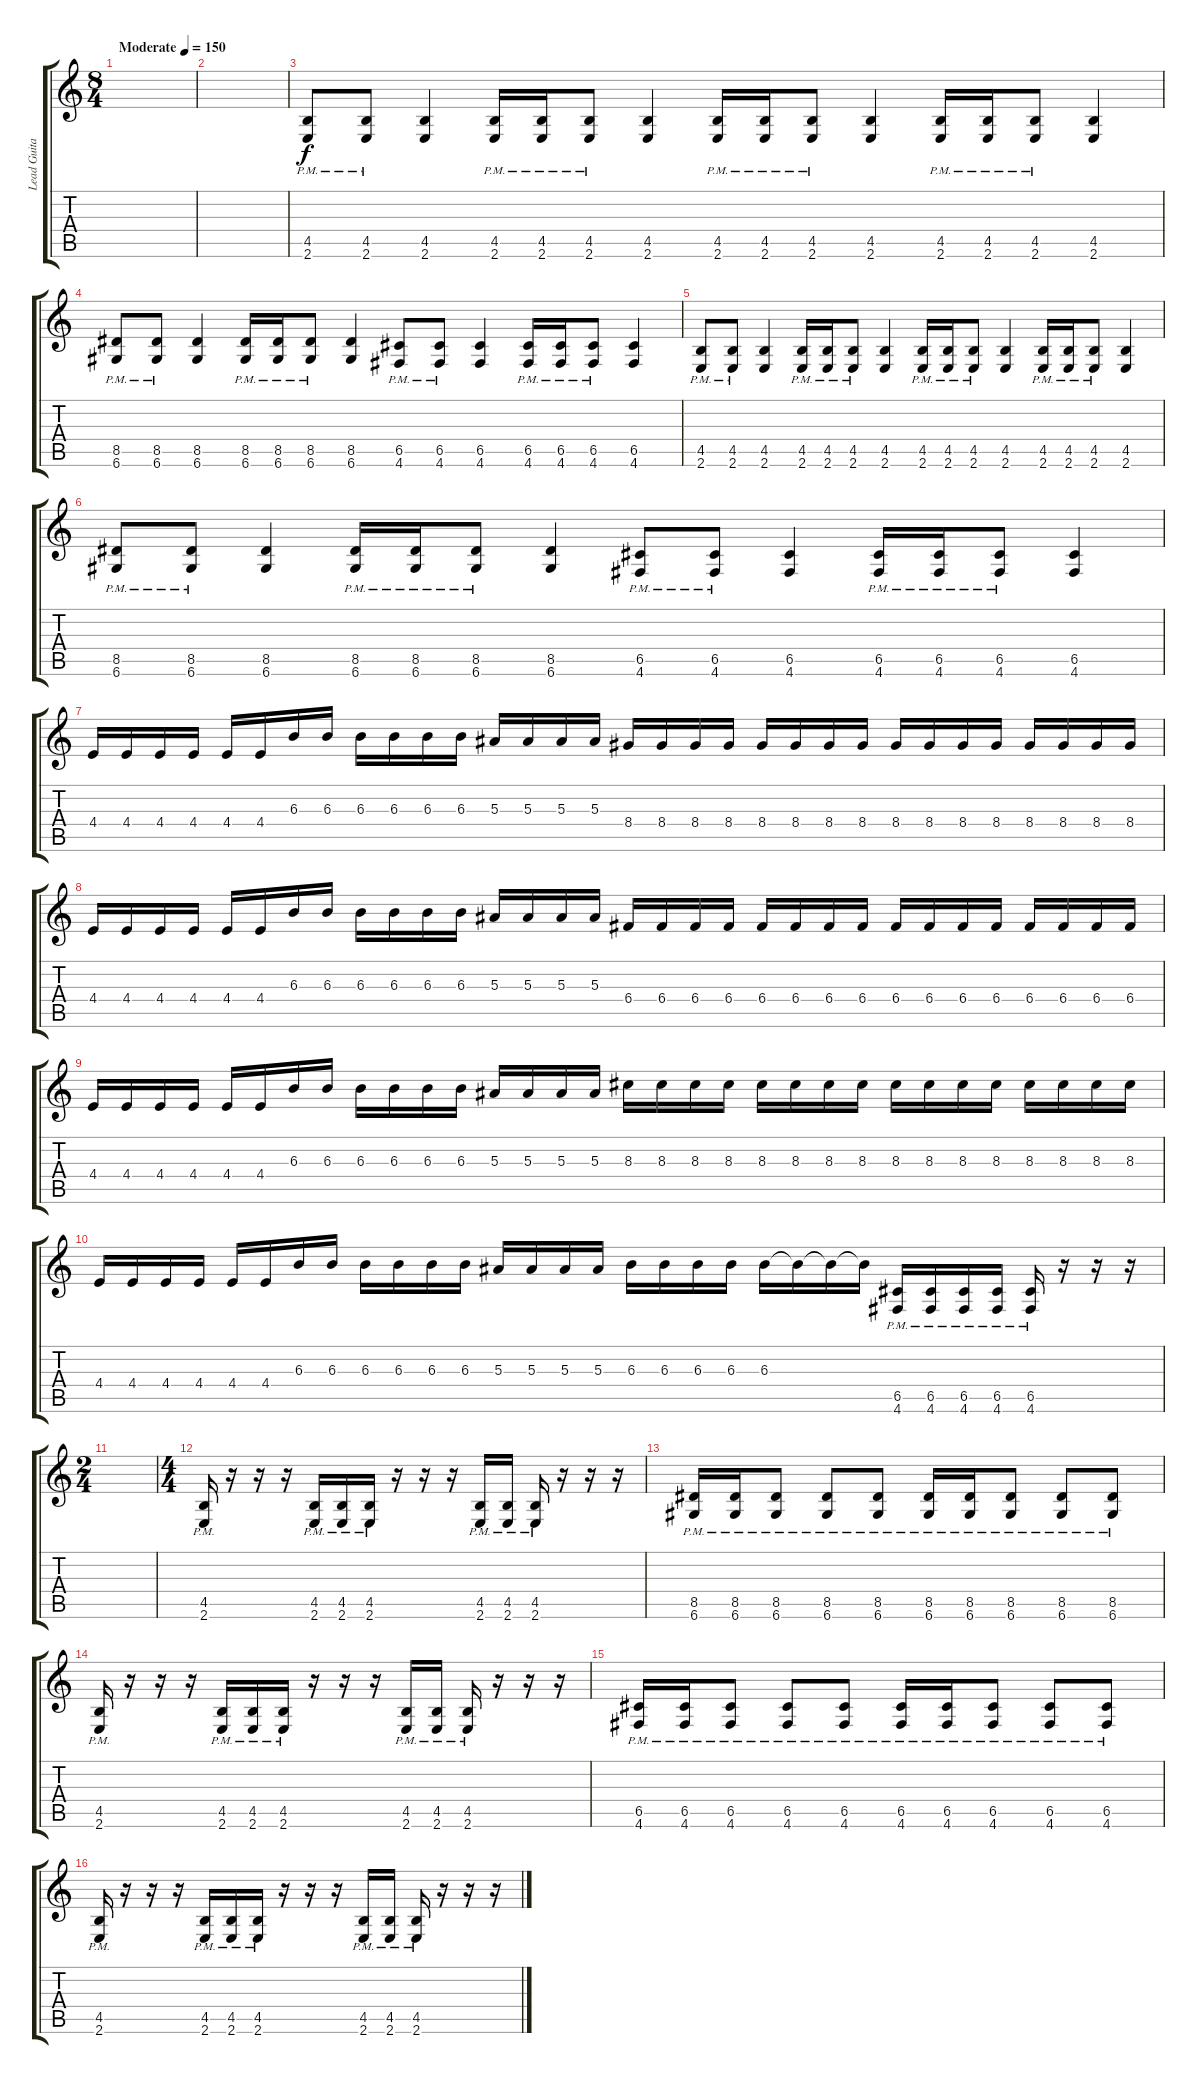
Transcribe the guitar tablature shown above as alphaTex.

\track ("Lead Guitar" "Lead Guita") {instrument distortionguitar}
\staff {score tabs}
\tuning (D4 A3 F3 C3 G2 D2) {hide}
\ts (8 4)
\tempo (150 "Moderate")
\clef g2
\ks c
|
|
(4.5{pm} 2.6{pm}).8 (4.5{pm} 2.6{pm}).8 (4.5 2.6).4 (4.5{pm} 2.6{pm}).16 (4.5{pm} 2.6{pm}).16 (4.5{pm} 2.6{pm}).8 (4.5 2.6).4 (4.5{pm} 2.6{pm}).16 (4.5{pm} 2.6{pm}).16 (4.5{pm} 2.6{pm}).8 (4.5 2.6).4 (4.5{pm} 2.6{pm}).16 (4.5{pm} 2.6{pm}).16 (4.5{pm} 2.6{pm}).8 (4.5 2.6).4 |
(8.5{pm} 6.6{pm}).8 (8.5{pm} 6.6{pm}).8 (8.5 6.6).4 (8.5{pm} 6.6{pm}).16 (8.5{pm} 6.6{pm}).16 (8.5{pm} 6.6{pm}).8 (8.5 6.6).4 (6.5{pm} 4.6{pm}).8 (6.5{pm} 4.6{pm}).8 (6.5 4.6).4 (6.5{pm} 4.6{pm}).16 (6.5{pm} 4.6{pm}).16 (6.5{pm} 4.6{pm}).8 (6.5 4.6).4 |
(4.5{pm} 2.6{pm}).8 (4.5{pm} 2.6{pm}).8 (4.5 2.6).4 (4.5{pm} 2.6{pm}).16 (4.5{pm} 2.6{pm}).16 (4.5{pm} 2.6{pm}).8 (4.5 2.6).4 (4.5{pm} 2.6{pm}).16 (4.5{pm} 2.6{pm}).16 (4.5{pm} 2.6{pm}).8 (4.5 2.6).4 (4.5{pm} 2.6{pm}).16 (4.5{pm} 2.6{pm}).16 (4.5{pm} 2.6{pm}).8 (4.5 2.6).4 |
(8.5{pm} 6.6{pm}).8 (8.5{pm} 6.6{pm}).8 (8.5 6.6).4 (8.5{pm} 6.6{pm}).16 (8.5{pm} 6.6{pm}).16 (8.5{pm} 6.6{pm}).8 (8.5 6.6).4 (6.5{pm} 4.6{pm}).8 (6.5{pm} 4.6{pm}).8 (6.5 4.6).4 (6.5{pm} 4.6{pm}).16 (6.5{pm} 4.6{pm}).16 (6.5{pm} 4.6{pm}).8 (6.5 4.6).4 |
4.4.16 4.4.16 4.4.16 4.4.16 4.4.16 4.4.16 6.3.16 6.3.16 6.3.16 6.3.16 6.3.16 6.3.16 5.3.16 5.3.16 5.3.16 5.3.16 8.4.16 8.4.16 8.4.16 8.4.16 8.4.16 8.4.16 8.4.16 8.4.16 8.4.16 8.4.16 8.4.16 8.4.16 8.4.16 8.4.16 8.4.16 8.4.16 |
4.4.16 4.4.16 4.4.16 4.4.16 4.4.16 4.4.16 6.3.16 6.3.16 6.3.16 6.3.16 6.3.16 6.3.16 5.3.16 5.3.16 5.3.16 5.3.16 6.4.16 6.4.16 6.4.16 6.4.16 6.4.16 6.4.16 6.4.16 6.4.16 6.4.16 6.4.16 6.4.16 6.4.16 6.4.16 6.4.16 6.4.16 6.4.16 |
4.4.16 4.4.16 4.4.16 4.4.16 4.4.16 4.4.16 6.3.16 6.3.16 6.3.16 6.3.16 6.3.16 6.3.16 5.3.16 5.3.16 5.3.16 5.3.16 8.3.16 8.3.16 8.3.16 8.3.16 8.3.16 8.3.16 8.3.16 8.3.16 8.3.16 8.3.16 8.3.16 8.3.16 8.3.16 8.3.16 8.3.16 8.3.16 |
4.4.16 4.4.16 4.4.16 4.4.16 4.4.16 4.4.16 6.3.16 6.3.16 6.3.16 6.3.16 6.3.16 6.3.16 5.3.16 5.3.16 5.3.16 5.3.16 6.3.16 6.3.16 6.3.16 6.3.16 6.3.16 6.3{t}.16 6.3{t}.16 6.3{t}.16 (6.5{pm} 4.6{pm}).16 (6.5{pm} 4.6{pm}).16 (6.5{pm} 4.6{pm}).16 (6.5{pm} 4.6{pm}).16 (6.5{pm} 4.6{pm}).16 r.16 r.16 r.16 |
\ts (2 4)
|
\ts (4 4)
(4.5{pm} 2.6{pm}).16 r.16 r.16 r.16 (4.5{pm} 2.6{pm}).16 (4.5{pm} 2.6{pm}).16 (4.5{pm} 2.6{pm}).16 r.16 r.16 r.16 (4.5{pm} 2.6{pm}).16 (4.5{pm} 2.6{pm}).16 (4.5{pm} 2.6{pm}).16 r.16 r.16 r.16 |
(8.5{pm} 6.6{pm}).16 (8.5{pm} 6.6{pm}).16 (8.5{pm} 6.6{pm}).8 (8.5{pm} 6.6{pm}).8 (8.5{pm} 6.6{pm}).8 (8.5{pm} 6.6{pm}).16 (8.5{pm} 6.6{pm}).16 (8.5{pm} 6.6{pm}).8 (8.5{pm} 6.6{pm}).8 (8.5{pm} 6.6{pm}).8 |
(4.5{pm} 2.6{pm}).16 r.16 r.16 r.16 (4.5{pm} 2.6{pm}).16 (4.5{pm} 2.6{pm}).16 (4.5{pm} 2.6{pm}).16 r.16 r.16 r.16 (4.5{pm} 2.6{pm}).16 (4.5{pm} 2.6{pm}).16 (4.5{pm} 2.6{pm}).16 r.16 r.16 r.16 |
(6.5{pm} 4.6{pm}).16 (6.5{pm} 4.6{pm}).16 (6.5{pm} 4.6{pm}).8 (6.5{pm} 4.6{pm}).8 (6.5{pm} 4.6{pm}).8 (6.5{pm} 4.6{pm}).16 (6.5{pm} 4.6{pm}).16 (6.5{pm} 4.6{pm}).8 (6.5{pm} 4.6{pm}).8 (6.5{pm} 4.6{pm}).8 |
(4.5{pm} 2.6{pm}).16 r.16 r.16 r.16 (4.5{pm} 2.6{pm}).16 (4.5{pm} 2.6{pm}).16 (4.5{pm} 2.6{pm}).16 r.16 r.16 r.16 (4.5{pm} 2.6{pm}).16 (4.5{pm} 2.6{pm}).16 (4.5{pm} 2.6{pm}).16 r.16 r.16 r.16
